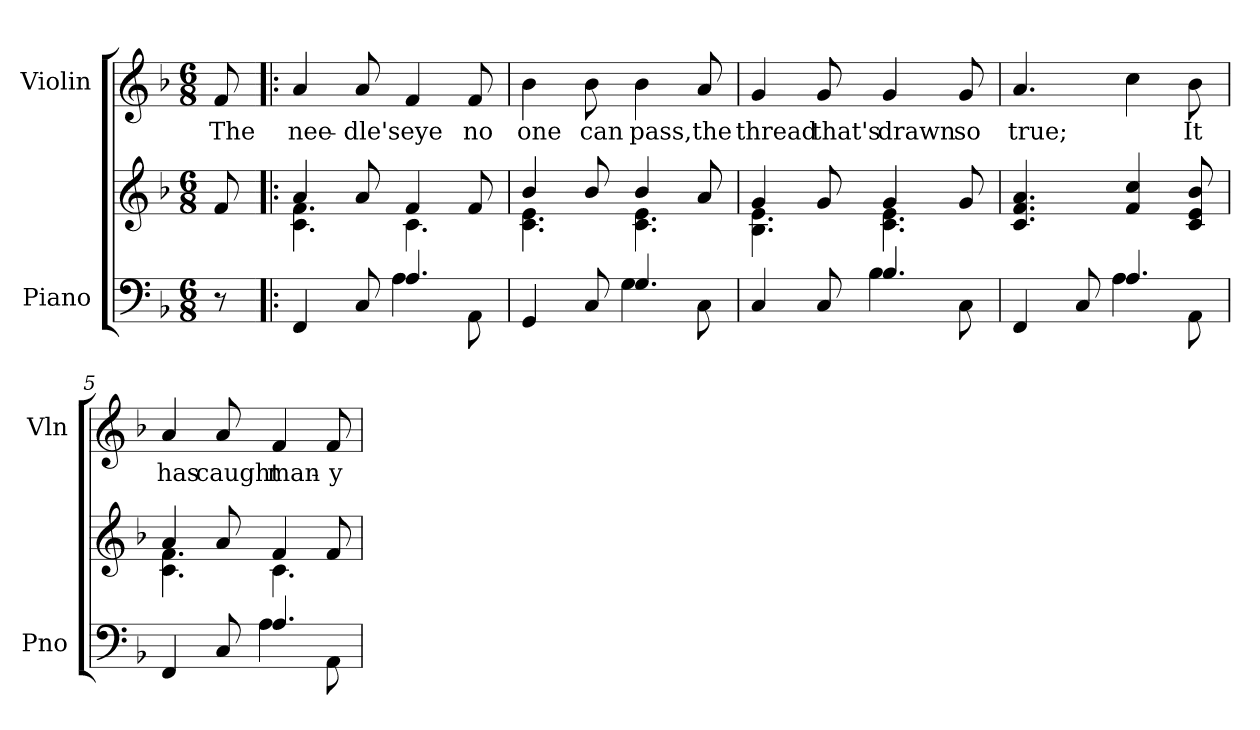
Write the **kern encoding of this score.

**kern	**kern	**kern	**text
*part2	*part2	*part1	*part1
*staff3	*staff2	*staff1	*staff1
*I"Piano	*	*I"Violin	*
*I'Pno	*	*I'Vln	*
*clefF4	*clefG2	*clefG2	*
*k[b-]	*k[b-]	*k[b-]	*
*M6/8	*M6/8	*M6/8	*
*MM100	*MM100	*MM100	*
=	=	=	=
!	!	!	!LO:LY:b
8r	8f/	8f/	The
=1!|:	=1!|:	=1!|:	=1!|:
*^	*^	*	*
!	!	!	!	!	!LO:LY:b
4FF/	4.ryy	4a/	4.c\ 4.f\	4a/	nee-
!	!	!	!	!	!LO:LY:b
8C/	.	8a/	.	8a/	-dle's
!	!	!	!	!	!LO:LY:b
4.A/	4A\	4f/	4.c\	4f/	eye
!	!	!	!	!	!LO:LY:b
.	8AA\	8f/	.	8f/	no
=2	=2	=2	=2	=2	=2
!	!	!	!	!	!LO:LY:b
4GG/	4.ryy	4b-/	4.c\ 4.e\	4b-\	one
!	!	!	!	!	!LO:LY:b
8C/	.	8b-/	.	8b-\	can
!	!	!	!	!	!LO:LY:b
4.G/	4G\	4b-/	4.c\ 4.e\	4b-\	pass,
!	!	!	!	!	!LO:LY:b
.	8C\	8a/	.	8a/	the
=3	=3	=3	=3	=3	=3
!	!	!	!	!	!LO:LY:b
4C/	4.ryy	4g/	4.B-\ 4.e\	4g/	thread
!	!	!	!	!	!LO:LY:b
8C/	.	8g/	.	8g/	that's
!	!	!	!	!	!LO:LY:b
4.B-/	4B-\	4g/	4.c\ 4.e\	4g/	drawn
!	!	!	!	!	!LO:LY:b
.	8C\	8g/	.	8g/	so
*	*	*v	*v	*	*
!!LO:LB:g=z
=4	=4	=4	=4	=4
!	!	!	!	!LO:LY:b
4FF/	4.ryy	4.c/ 4.f/ 4.a/	4.a/	true;
8C/	.	.	.	.
4.A/	4A\	4f/ 4cc/	4cc\	.
!	!	!	!	!LO:LY:b
.	8AA\	8c/ 8e/ 8b-/	8b-\	It
=5	=5	=5	=5	=5
*	*	*^	*	*
!	!	!	!	!	!LO:LY:b
4FF/	4.ryy	4a/	4.c\ 4.f\	4a/	has
!	!	!	!	!	!LO:LY:b
8C/	.	8a/	.	8a/	caught
!	!	!	!	!	!LO:LY:b
4.A/	4A\	4f/	4.c\	4f/	man-
!	!	!	!	!	!LO:LY:b
.	8AA\	8f/	.	8f/	-y
*v	*v	*	*	*	*
*	*v	*v	*	*
=	=	=	=
*-	*-	*-	*-
